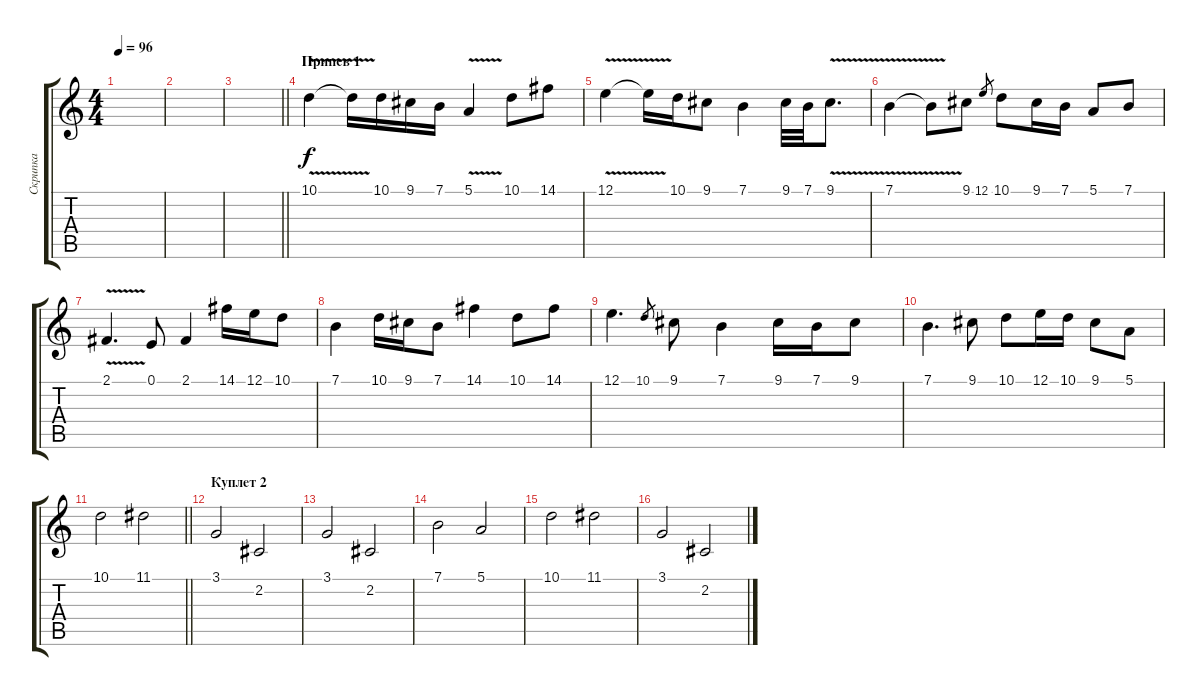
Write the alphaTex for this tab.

\track ("Скрипка " "Скрипка ") {instrument violin}
\staff {score tabs}
\tuning (E4 B3 G3 D3 A2 E2) {hide}
\ts (4 4)
\tempo 96
\clef g2
\ks c
|
|
\barLineRight lightlight
|
\section ("" "Припев 1")
10.1{v}.4 10.1{t}.16 10.1.16 9.1.16 7.1.16 5.1{v}.4 10.1.8 14.1.8 |
12.1{v}.4 12.1{t}.16 10.1.16 9.1.8 7.1.4 9.1.32 7.1.32 9.1{v}.8{d} |
7.1{v}.4 7.1{t}.8 9.1.8 12.1.8{gr} 10.1.8 9.1.16 7.1.16 5.1.8 7.1.8 |
2.1{v}.4{d} 0.1.8 2.1.4 14.1.16 12.1.16 10.1.8 |
7.1.4 10.1.16 9.1.16 7.1.8 14.1.4 10.1.8 14.1.8 |
12.1.4{d} 10.1.8{gr} 9.1.8 7.1.4 9.1.16 7.1.16 9.1.8 |
7.1.4{d} 9.1.8 10.1.8 12.1.16 10.1.16 9.1.8 5.1.8 |
\barLineRight lightlight
10.1.2 11.1.2 |
\section ("" "Куплет 2")
3.1.2 2.2.2 |
3.1.2 2.2.2 |
7.1.2 5.1.2 |
10.1.2 11.1.2 |
3.1.2 2.2.2
